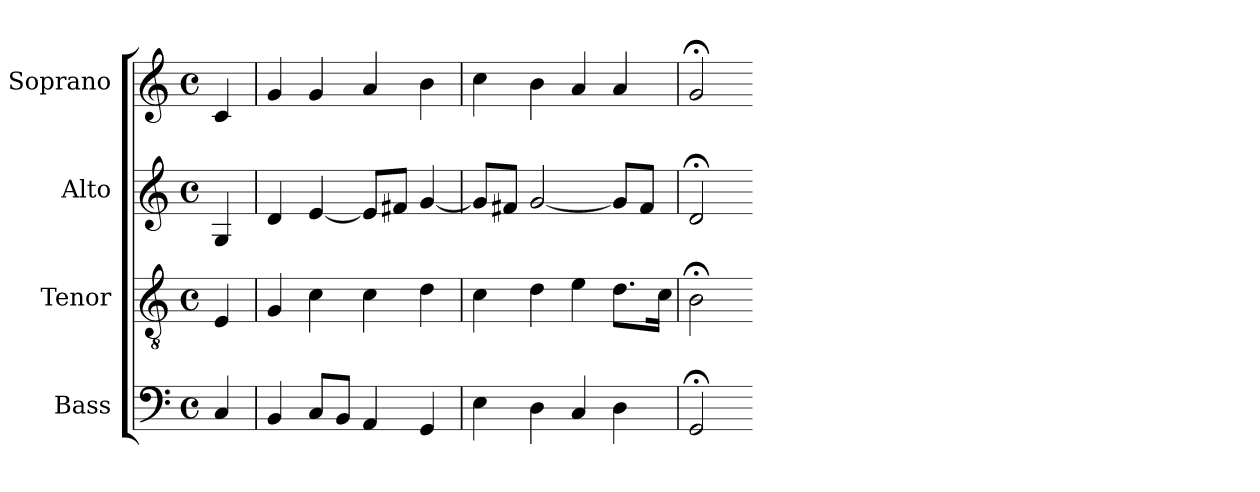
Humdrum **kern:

**kern	**kern	**kern	**kern
*part4	*part3	*part2	*part1
*staff4	*staff3	*staff2	*staff1
*I"Bass	*I"Tenor	*I"Alto	*I"Soprano
*I'B	*I'T	*I'A	*I'S
*clefF4	*clefGv2	*clefG2	*clefG2
*k[]	*k[]	*k[]	*k[]
*C:	*C:	*C:	*C:
*M4/4	*M4/4	*M4/4	*M4/4
*met(c)	*met(c)	*met(c)	*met(c)
*MM100	*MM100	*MM100	*MM100
=	=	=	=
4C	4E	4G	4c
=3	=3	=3	=3
4BB	4G	4d	4g
8CL	4c	[4e	4g
8BBJ	.	.	.
4AA	4c	8eL]	4a
.	.	8f#XJ	.
4GG	4d	[4g	4b
=4	=4	=4	=4
4E	4c	8gL]	4cc
.	.	8f#XJ	.
4D	4d	[2g	4b
4C	4e	.	4a
4D	8.dL	8gL]	4a
.	.	8f#J	.
.	16cJk	.	.
=5	=5	=5	=5
2GG;<	2B;<	2d;<	2g;<
=-	=-	=-	=-
*-	*-	*-	*-
